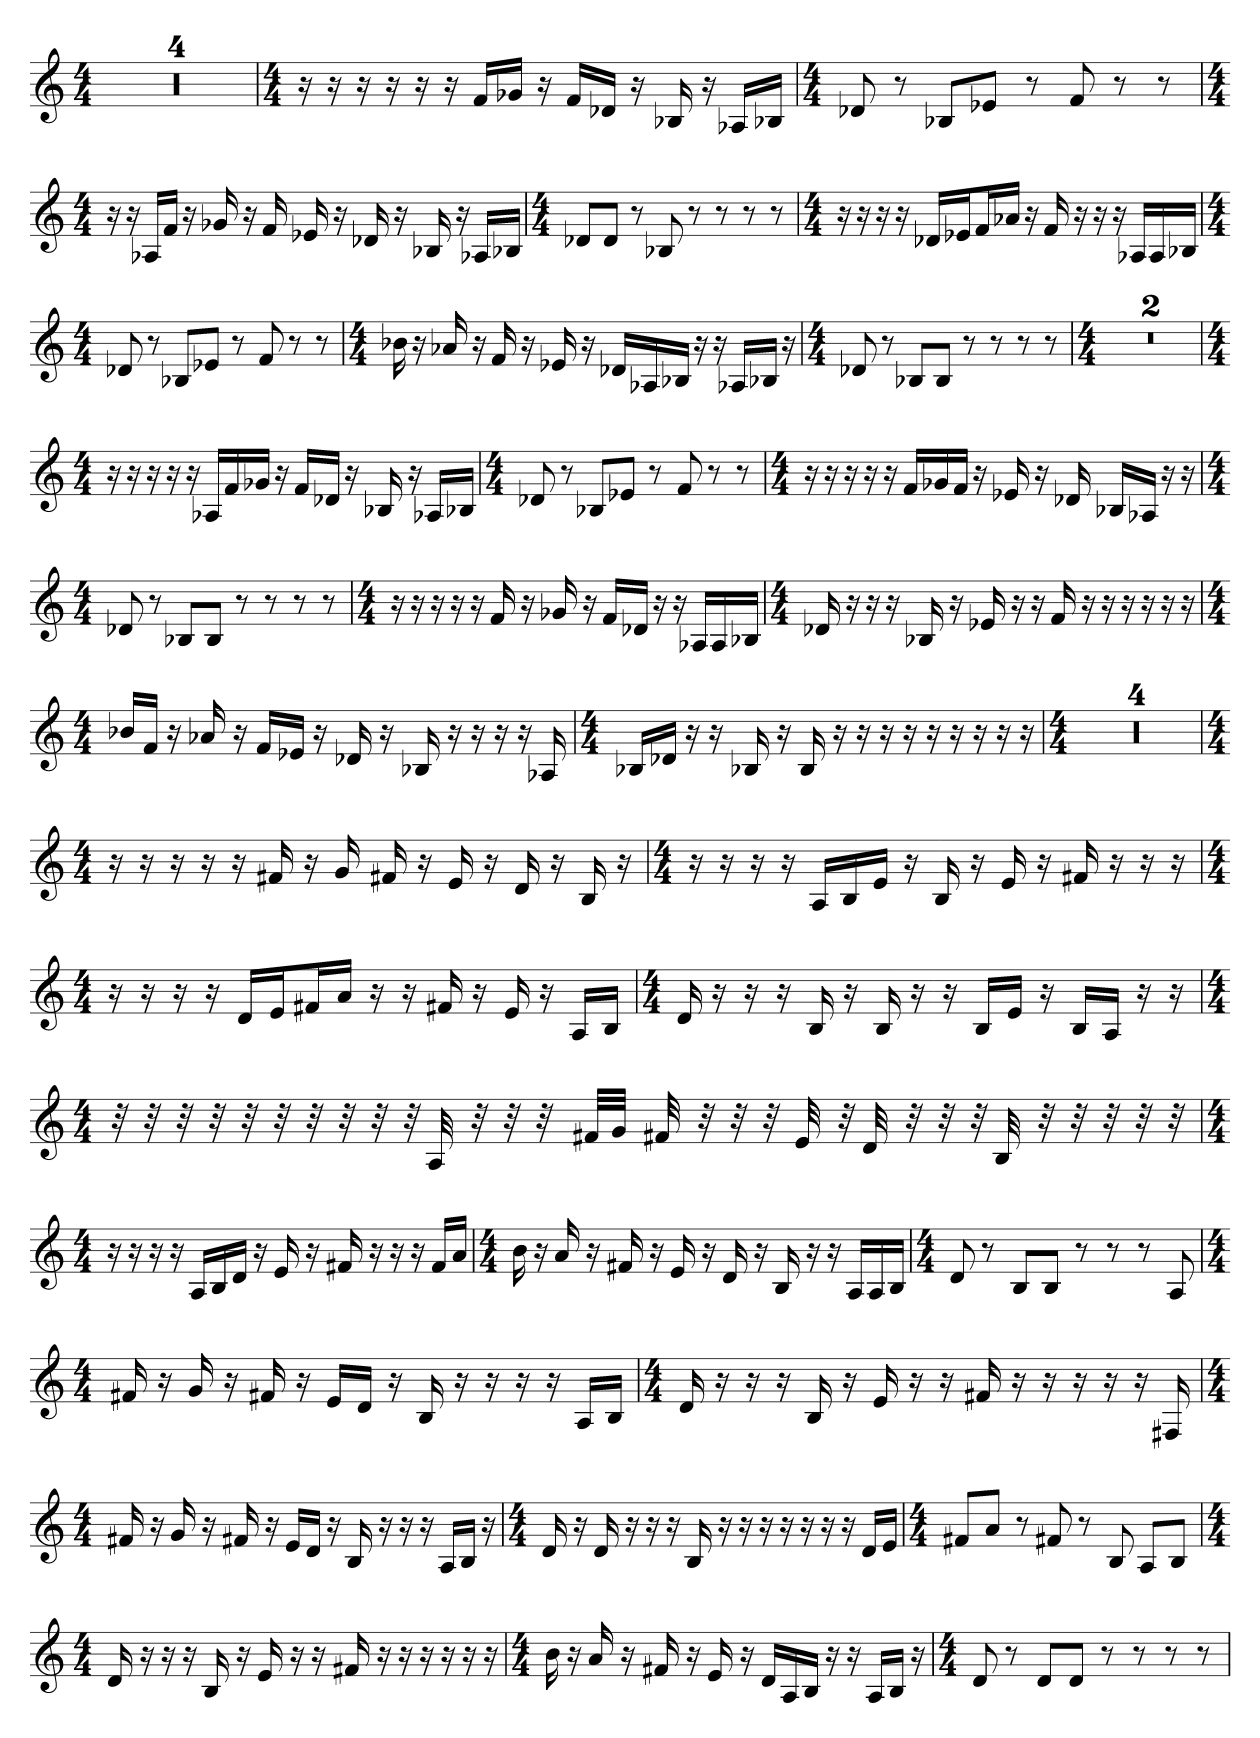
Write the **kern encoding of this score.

**kern
*part1
*staff1
*M4/4
=
1r
=
*M4/4
1r
=
*M4/4
1r
=
*M4/4
1r
=
*M4/4
16r
16r
16r
16r
16r
16r
16fLL
16g-XJJ
16r
16fLL
16d-XJJ
16r
16B-X
16r
16A-XLL
16B-XJJ
=
*M4/4
8d-X
8r
8B-XL
8e-XJ
8r
8f
8r
8r
=
*M4/4
16r
16r
16A-XLL
16fJJ
16r
16g-X
16r
16f
16e-X
16r
16d-X
16r
16B-X
16r
16A-XLL
16B-XJJ
=
*M4/4
8d-XL
8d-J
8r
8B-X
8r
8r
8r
8r
=
*M4/4
16r
16r
16r
16r
16d-XLL
16e-XJ
16fL
16a-XJJ
16r
16f
16r
16r
16r
16A-XLL
16A-
16B-XJJ
=
*M4/4
8d-X
8r
8B-XL
8e-XJ
8r
8f
8r
8r
=
*M4/4
16b-X
16r
16a-X
16r
16f
16r
16e-X
16r
16d-XLL
16A-X
16B-XJJ
16r
16r
16A-XLL
16B-XJJ
16r
=
*M4/4
8d-X
8r
8B-XL
8B-J
8r
8r
8r
8r
=
*M4/4
1r
=
*M4/4
1r
=
*M4/4
16r
16r
16r
16r
16r
16A-XLL
16f
16g-XJJ
16r
16fLL
16d-XJJ
16r
16B-X
16r
16A-XLL
16B-XJJ
=
*M4/4
8d-X
8r
8B-XL
8e-XJ
8r
8f
8r
8r
=
*M4/4
16r
16r
16r
16r
16r
16fLL
16g-X
16fJJ
16r
16e-X
16r
16d-X
16B-XLL
16A-XJJ
16r
16r
=
*M4/4
8d-X
8r
8B-XL
8B-J
8r
8r
8r
8r
=
*M4/4
16r
16r
16r
16r
16r
16f
16r
16g-X
16r
16fLL
16d-XJJ
16r
16r
16A-XLL
16A-
16B-XJJ
=
*M4/4
16d-X
16r
16r
16r
16B-X
16r
16e-X
16r
16r
16f
16r
16r
16r
16r
16r
16r
=
*M4/4
16b-XLL
16fJJ
16r
16a-X
16r
16fLL
16e-XJJ
16r
16d-X
16r
16B-X
16r
16r
16r
16r
16A-X
=
*M4/4
16B-XLL
16d-XJJ
16r
16r
16B-X
16r
16B-
16r
16r
16r
16r
16r
16r
16r
16r
16r
=
*M4/4
1r
=
*M4/4
1r
=
*M4/4
1r
=
*M4/4
1r
=
*M4/4
16r
16r
16r
16r
16r
16f#X
16r
16g
16f#X
16r
16e
16r
16d
16r
16B
16r
=
*M4/4
16r
16r
16r
16r
16ALL
16B
16eJJ
16r
16B
16r
16e
16r
16f#X
16r
16r
16r
=
*M4/4
16r
16r
16r
16r
16dLL
16eJ
16f#XL
16aJJ
16r
16r
16f#X
16r
16e
16r
16ALL
16BJJ
=
*M4/4
16d
16r
16r
16r
16B
16r
16B
16r
16r
16BLL
16eJJ
16r
16BLL
16AJJ
16r
16r
=
*M4/4
32r
32r
32r
32r
32r
32r
32r
32r
32r
32r
32A
32r
32r
32r
32f#XLLL
32gJJJ
32f#X
32r
32r
32r
32e
32r
32d
32r
32r
32r
32B
32r
32r
32r
32r
32r
=
*M4/4
16r
16r
16r
16r
16ALL
16B
16dJJ
16r
16e
16r
16f#X
16r
16r
16r
16f#LL
16aJJ
=
*M4/4
16b
16r
16a
16r
16f#X
16r
16e
16r
16d
16r
16B
16r
16r
16ALL
16A
16BJJ
=
*M4/4
8d
8r
8BL
8BJ
8r
8r
8r
8A
=
*M4/4
16f#X
16r
16g
16r
16f#X
16r
16eLL
16dJJ
16r
16B
16r
16r
16r
16r
16ALL
16BJJ
=
*M4/4
16d
16r
16r
16r
16B
16r
16e
16r
16r
16f#X
16r
16r
16r
16r
16r
16F#X
=
*M4/4
16f#X
16r
16g
16r
16f#X
16r
16eLL
16dJJ
16r
16B
16r
16r
16r
16ALL
16BJJ
16r
=
*M4/4
16d
16r
16d
16r
16r
16r
16B
16r
16r
16r
16r
16r
16r
16r
16dLL
16eJJ
=
*M4/4
8f#XL
8aJ
8r
8f#X
8r
8B
8AL
8BJ
=
*M4/4
16d
16r
16r
16r
16B
16r
16e
16r
16r
16f#X
16r
16r
16r
16r
16r
16r
=
*M4/4
16b
16r
16a
16r
16f#X
16r
16e
16r
16dLL
16A
16BJJ
16r
16r
16ALL
16BJJ
16r
=
*M4/4
8d
8r
8dL
8dJ
8r
8r
8r
8r
=
*-
